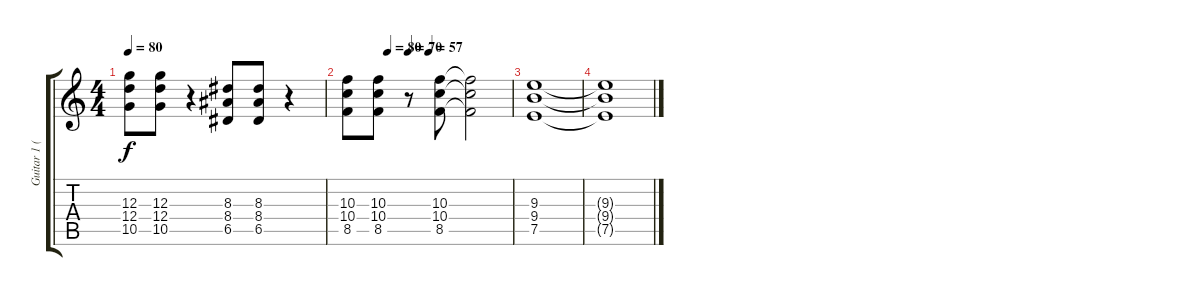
\track ("Guitar 1 (Murray)" "Guitar 1 (") {instrument distortionguitar}
\staff {score tabs}
\tuning (E4 B3 G3 D3 A2 E2) {hide}
\ts (4 4)
\tempo 80
\clef g2
\ks c
(12.3 12.4 10.5).8{dy f} (12.3 12.4 10.5).8 r.4 (8.3 8.4 6.5).8 (8.3 8.4 6.5).8 r.4 |
\tempo (80 0.25)
\tempo (70 0.375)
\tempo (57 0.5)
(10.3 10.4 8.5).8 (10.3 10.4 8.5).8 r.8 (10.3 10.4 8.5).8 (10.3{t} 10.4{t} 8.5{t}).2 |
(9.3 9.4 7.5).1 |
(9.3{t} 9.4{t} 7.5{t}).1
